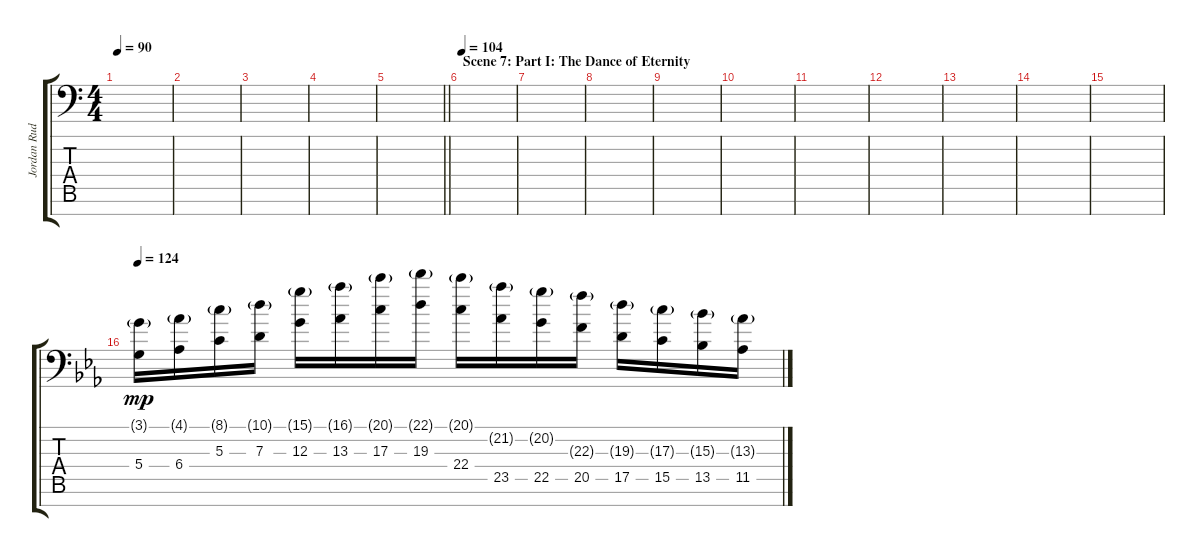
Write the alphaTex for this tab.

\track ("Jordan Rudess" "Jordan Rud") {instrument lead2sawtooth}
\staff {score tabs}
\tuning (E4 B3 G3 D3 A2 E2 C-1) {hide}
\ts (4 4)
\tempo 90
\clef f4
\ks c
|
|
|
|
\barLineRight lightlight
|
\section ("" "Scene 7: Part I: The Dance of Eternity")
\tempo 104
|
|
|
|
|
|
|
|
|
|
\tempo 124
\ks eb
(3.1{g} 5.4).16{dy mp volume 9 instrument stringensemble1} (4.1{g} 6.4).16 (8.1{g} 5.3).16 (10.1{g} 7.3).16 (15.1{g} 12.3).16 (16.1{g} 13.3).16 (20.1{g} 17.3).16 (22.1{g} 19.3).16 (20.1{g} 22.4).16 (21.2{g} 23.5).16 (20.2{g} 22.5).16 (22.3{g} 20.5).16 (19.3{g} 17.5).16 (17.3{g} 15.5).16 (15.3{g} 13.5).16 (13.3{g} 11.5).16
